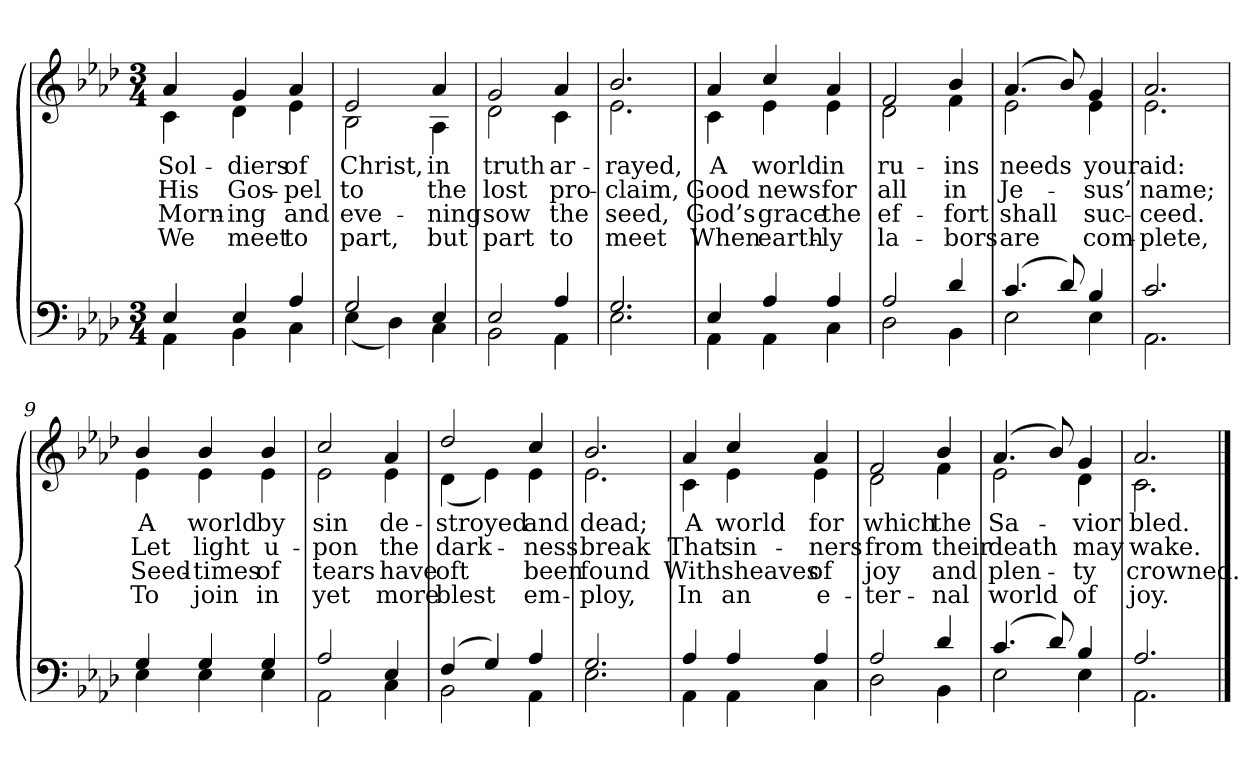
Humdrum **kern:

**kern	**kern	**text	**text	**text	**text
*part2	*part1	*part1	*part1	*part1	*part1
*staff2	*staff1	*staff1	*staff1	*staff1	*staff1
*clefF4	*clefG2	*	*	*	*
*k[b-e-a-d-]	*k[b-e-a-d-]	*	*	*	*
*M3/4	*M3/4	*	*	*	*
=1	=1	=1	=1	=1	=1
*^	*	*	*	*	*
!	!	!LO:TX:b:i:t=Verse	!	!	!	!
!	!	!	!LO:LY:b	!LO:LY:b	!LO:LY:b	!LO:LY:b
*	*	*^	*	*	*	*
4E-/	4AA-\	4a-/	4c\	Sol-	His	Morn-	We
!	!	!	!	!LO:LY:b	!LO:LY:b	!LO:LY:b	!LO:LY:b
4E-/	4BB-\	4g/	4d-\	-diers	Gos-	-ing	meet
!	!	!	!	!LO:LY:b	!LO:LY:b	!LO:LY:b	!LO:LY:b
4A-/	4C\	4a-/	4e-\	of	-pel	and	to
=2	=2	=2	=2	=2	=2	=2	=2
!	!	!	!	!LO:LY:b	!LO:LY:b	!LO:LY:b	!LO:LY:b
2G/	(<4E-\	2e-/	2B-\	Christ,	to	eve-	part,
.	4D-\)	.	.	.	.	.	.
!	!	!	!	!LO:LY:b	!LO:LY:b	!LO:LY:b	!LO:LY:b
4E-/	4C\	4a-/	4A-\	in	the	-ning	but
=3	=3	=3	=3	=3	=3	=3	=3
!	!	!	!	!LO:LY:b	!LO:LY:b	!LO:LY:b	!LO:LY:b
2E-/	2BB-\	2g/	2d-\	truth	lost	sow	part
!	!	!	!	!LO:LY:b	!LO:LY:b	!LO:LY:b	!LO:LY:b
4A-/	4AA-\	4a-/	4c\	ar-	pro-	the	to
=4	=4	=4	=4	=4	=4	=4	=4
!	!	!	!	!LO:LY:b	!LO:LY:b	!LO:LY:b	!LO:LY:b
2.G/	2.E-\	2.b-/	2.e-\	-rayed,	-claim,	seed,	meet
!!LO:LB:g=z	!!
=5	=5	=5	=5	=5	=5	=5	=5
!	!	!	!	!LO:LY:b	!LO:LY:b	!LO:LY:b	!LO:LY:b
4E-/	4AA-\	4a-/	4c\	A	Good	God’s	When
!	!	!	!	!LO:LY:b	!LO:LY:b	!LO:LY:b	!LO:LY:b
4A-/	4AA-\	4cc/	4e-\	world	news	grace	earth-
!	!	!	!	!LO:LY:b	!LO:LY:b	!LO:LY:b	!LO:LY:b
4A-/	4C\	4a-/	4e-\	in	for	the	-ly
=6	=6	=6	=6	=6	=6	=6	=6
!	!	!	!	!LO:LY:b	!LO:LY:b	!LO:LY:b	!LO:LY:b
2A-/	2D-\	2f/	2d-\	ru-	all	ef-	la-
!	!	!	!	!LO:LY:b	!LO:LY:b	!LO:LY:b	!LO:LY:b
4d-/	4BB-\	4b-/	4f\	-ins	in	-fort	-bors
=7	=7	=7	=7	=7	=7	=7	=7
!	!	!	!	!LO:LY:b	!LO:LY:b	!LO:LY:b	!LO:LY:b
(>4.c/	2E-\	(>4.a-/	2e-\	needs	Je-	shall	are
8d-/)	.	8b-/)	.	.	.	.	.
!	!	!	!	!LO:LY:b	!LO:LY:b	!LO:LY:b	!LO:LY:b
4B-/	4E-\	4g/	4e-\	your	-sus’	suc-	com-
=8	=8	=8	=8	=8	=8	=8	=8
!	!	!	!	!LO:LY:b	!LO:LY:b	!LO:LY:b	!LO:LY:b
2.c/	2.AA-\	2.a-/	2.e-\	aid:	name;	-ceed.	-plete,
!!LO:LB:g=z	!!
=9	=9	=9	=9	=9	=9	=9	=9
!	!	!	!	!LO:LY:b	!LO:LY:b	!LO:LY:b	!LO:LY:b
4G/	4E-\	4b-/	4e-\	A	Let	Seed-	To
!	!	!	!	!LO:LY:b	!LO:LY:b	!LO:LY:b	!LO:LY:b
4G/	4E-\	4b-/	4e-\	world	light	-times	join
!	!	!	!	!LO:LY:b	!LO:LY:b	!LO:LY:b	!LO:LY:b
4G/	4E-\	4b-/	4e-\	by	u-	of	in
=10	=10	=10	=10	=10	=10	=10	=10
!	!	!	!	!LO:LY:b	!LO:LY:b	!LO:LY:b	!LO:LY:b
2A-/	2AA-\	2cc/	2e-\	sin	-pon	tears	yet
!	!	!	!	!LO:LY:b	!LO:LY:b	!LO:LY:b	!LO:LY:b
4E-/	4C\	4a-/	4e-\	de-	the	have	more
=11	=11	=11	=11	=11	=11	=11	=11
!	!	!	!	!LO:LY:b	!LO:LY:b	!LO:LY:b	!LO:LY:b
(>4F/	2BB-\	2dd-/	(<4d-\	-stroyed	dark-	oft	blest
4G/)	.	.	4e-\)	.	.	.	.
!	!	!	!	!LO:LY:b	!LO:LY:b	!LO:LY:b	!LO:LY:b
4A-/	4AA-\	4cc/	4e-\	and	-ness	been	em-
=12	=12	=12	=12	=12	=12	=12	=12
!	!	!	!	!LO:LY:b	!LO:LY:b	!LO:LY:b	!LO:LY:b
2.G/	2.E-\	2.b-/	2.e-\	dead;	break	found	-ploy,
!!LO:LB:g=z	!!
=13	=13	=13	=13	=13	=13	=13	=13
!	!	!	!	!LO:LY:b	!LO:LY:b	!LO:LY:b	!LO:LY:b
4A-/	4AA-\	4a-/	4c\	A	That	With	In
!	!	!	!	!LO:LY:b	!LO:LY:b	!LO:LY:b	!LO:LY:b
4A-/	4AA-\	4cc/	4e-\	world	sin-	sheaves	an
!	!	!	!	!LO:LY:b	!LO:LY:b	!LO:LY:b	!LO:LY:b
4A-/	4C\	4a-/	4e-\	for	-ners	of	e-
=14	=14	=14	=14	=14	=14	=14	=14
!	!	!	!	!LO:LY:b	!LO:LY:b	!LO:LY:b	!LO:LY:b
2A-/	2D-\	2f/	2d-\	which	from	joy	-ter-
!	!	!	!	!LO:LY:b	!LO:LY:b	!LO:LY:b	!LO:LY:b
4d-/	4BB-\	4b-/	4f\	the	their	and	-nal
=15	=15	=15	=15	=15	=15	=15	=15
!	!	!	!	!LO:LY:b	!LO:LY:b	!LO:LY:b	!LO:LY:b
(>4.c/	2E-\	(>4.a-/	2e-\	Sa-	death	plen-	world
8d-/)	.	8b-/)	.	.	.	.	.
!	!	!	!	!LO:LY:b	!LO:LY:b	!LO:LY:b	!LO:LY:b
4B-/	4E-\	4g/	4d-\	-vior	may	-ty	of
=16	=16	=16	=16	=16	=16	=16	=16
!	!	!	!	!LO:LY:b	!LO:LY:b	!LO:LY:b	!LO:LY:b
2.A-/	2.AA-\	2.a-/	2.c\	bled.	wake.	crowned.	joy.
*v	*v	*	*	*	*	*	*
*	*v	*v	*	*	*	*
==	==	==	==	==	==
*-	*-	*-	*-	*-	*-
